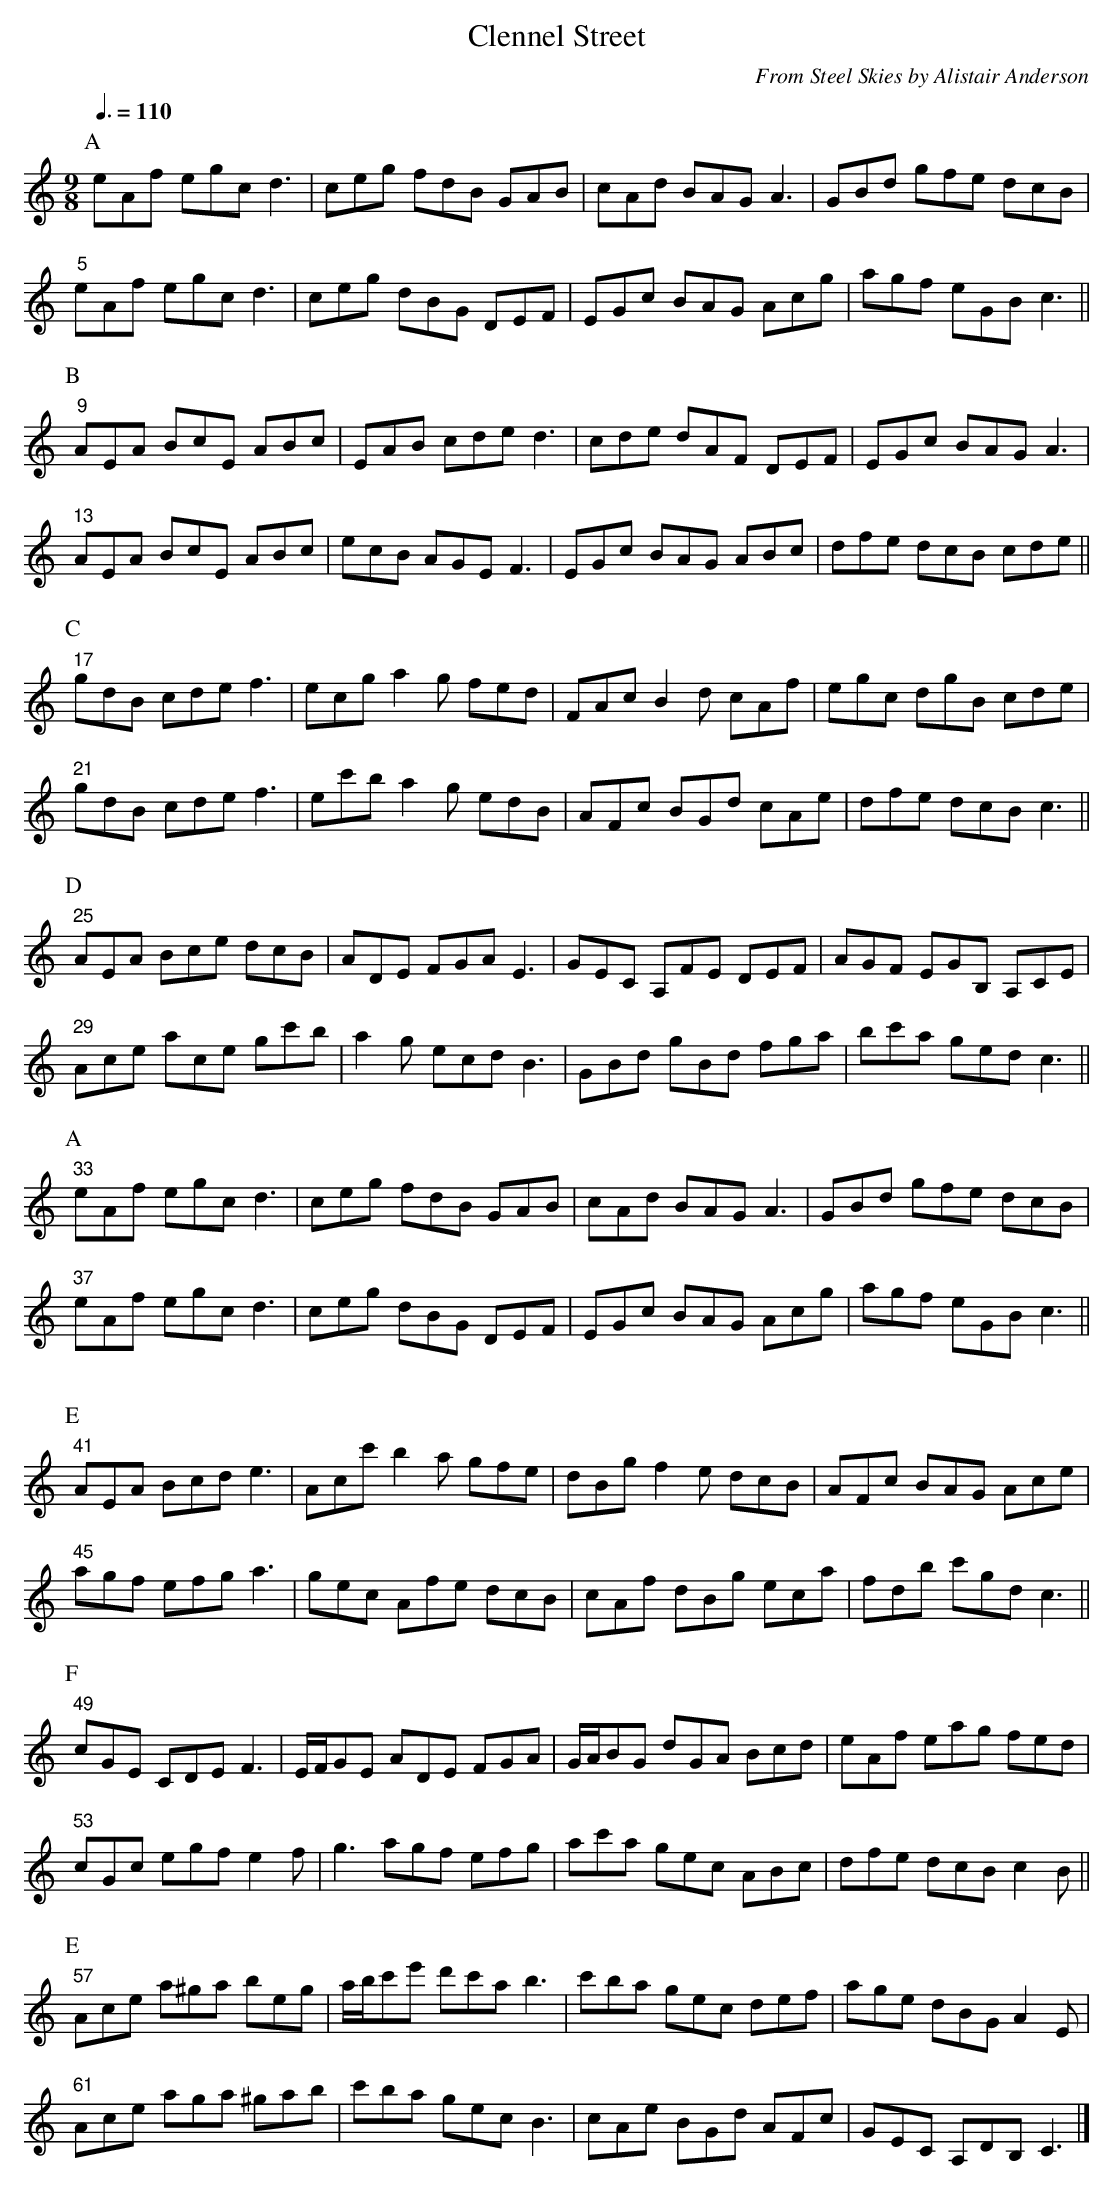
X:1
T:Clennel Street
C: From Steel Skies by Alistair Anderson
Q:3/8=110
M:9/8
L:1/8
K:C major
P:A
eAf egc d3 | ceg fdB GAB | cAd BAG A3 | GBd gfe dcB |
"5"eAf egc d3 | ceg dBG DEF | EGc BAG Acg | agf eGB c3 ||
P:B
"9"AEA BcE ABc | EAB cde d3 | cde dAF DEF | EGc BAG A3 |
"13"AEA BcE ABc | ecB AGE F3 | EGc BAG ABc | dfe dcB cde ||
P:C
"17"gdB cde f3 | ecg a2 g fed | FAc B2 d cAf | egc dgB cde |
"21"gdB cde f3 | ec'b a2 g edB | AFc BGd cAe | dfe dcB c3 ||
P:D
"25"AEA Bce dcB | ADE FGA E3 | GEC A,FE DEF | AGF EGB, A,CE |
"29"Ace ace gc'b | a2 g ecd B3 | GBd gBd fga | bc'a ged c3 ||
P:A
"33"eAf egc d3 | ceg fdB GAB | cAd BAG A3 | GBd gfe dcB |
"37"eAf egc d3 | ceg dBG DEF | EGc BAG Acg | agf eGB c3 ||
P:E
"41"AEA Bcd e3 | Acc' b2 a gfe | dBg f2 e dcB | AFc BAG Ace |
"45"agf efg a3 | gec Afe dcB | cAf dBg eca | fdb c'gd c3 ||
P:F
"49"cGE CDE F3 | E/F/GE ADE FGA | G/A/BG  dGA Bcd | eAf eag fed |
"53"cGc egf e2 f | g3 agf efg | ac'a gec ABc | dfe dcB c2 B ||
P:E
"57"Ace a^ga beg | a/b/c'e' d'c'a b3| c'ba gec def | age dBG A2 E |
"61"Ace aga ^gab | c'ba gec B3 | cAe BGd AFc | GEC A,DB, C3 |]
